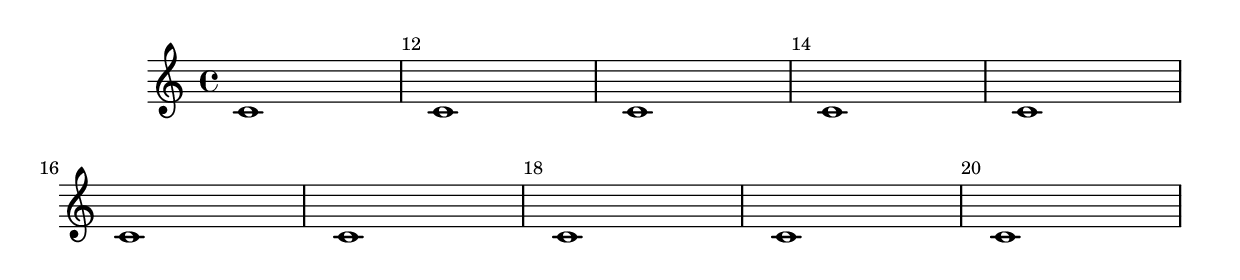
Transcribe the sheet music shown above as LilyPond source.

%% Do not edit this file; it is automatically
%% generated from LSR http://lsr.dsi.unimi.it
%% This file is in the public domain.
\version "2.13.31"

\header {
  lsrtags = "rhythms"

%% Translation of GIT committish: 0b55335aeca1de539bf1125b717e0c21bb6fa31b
  texidoces = "

Se pueden imprimir los números de compás a intervalos regulares
mediante el establecimiento de la propiedad
@code{barNumberVisibility}.  Aquí los números de compás se
imprimen a cada dos compases excepto al final de la línea.

"

  doctitlees = "Imprimir números de compás a intervalos regulares"



%% Translation of GIT committish: 0a868be38a775ecb1ef935b079000cebbc64de40
  texidocde = "
Taktnummern können in regelmäßigen Intervallen gesetzt werden, indem
man die Eigenschaft @code{barNumberVisibility} definiert.  In diesem
Beispiel werden die Taktnummern jeden zweiten Takt gesetzt, außer
am Ende einer Zeile.

"
  doctitlede = "Setzen der Taktnummern in regelmäßigen Intervallen"



%% Translation of GIT committish: 374d57cf9b68ddf32a95409ce08ba75816900f6b
  texidocfr = "
Vous pouvez imprimer un numéro de mesure à intervalle régulier plutôt
qu'en tête de chaque ligne seulement, en recourrant à la propriété
@code{barNumberVisibility}.  Voici comment afficher le numéro toutes les
deux mesures sauf en fin de ligne.

"
  doctitlefr = "Imprimer les numéros de mesure à intervalle régulier"

  texidoc = "
Bar numbers can be printed at regular intervals by setting the property
@code{barNumberVisibility}. Here the bar numbers are printed every two
measures except at the end of the line.

"
  doctitle = "Printing bar numbers at regular intervals"
} % begin verbatim

\relative c' {
  \override Score.BarNumber #'break-visibility = #end-of-line-invisible
  \set Score.currentBarNumber = #11
  % Permit first bar number to be printed
  \bar ""
  % Print a bar number every second measure
  \set Score.barNumberVisibility = #(every-nth-bar-number-visible 2)
  c1 | c | c | c | c
  \break
  c1 | c | c | c | c
}

